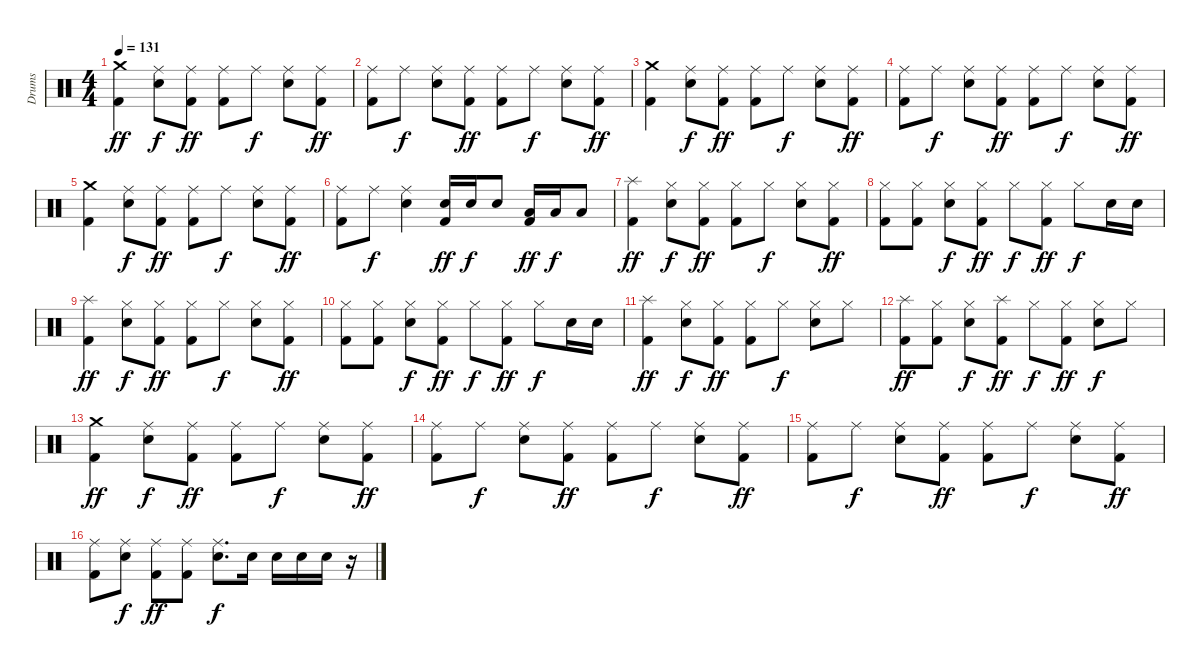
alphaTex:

\track ("Drums" "Drums") {instrument percussion}
\staff {score}
\articulation defaults
\ts (4 4)
\tempo 131
\clef neutral
\ks c
("Crash medium (hit)" "Kick (hit) 2").4{dy ff} ("Ride (middle)" "Electric Snare (hit)").8{dy f} ("Ride (middle)" "Kick (hit) 2").8{dy ff} ("Ride (middle)" "Kick (hit) 2").8 "Ride (middle)".8{dy f} ("Ride (middle)" "Electric Snare (hit)").8 ("Ride (middle)" "Kick (hit) 2").8{dy ff} |
("Ride (middle)" "Kick (hit) 2").8 "Ride (middle)".8{dy f} ("Ride (middle)" "Electric Snare (hit)").8 ("Ride (middle)" "Kick (hit) 2").8{dy ff} ("Ride (middle)" "Kick (hit) 2").8 "Ride (middle)".8{dy f} ("Ride (middle)" "Electric Snare (hit)").8 ("Ride (middle)" "Kick (hit) 2").8{dy ff} |
("Crash medium (hit)" "Kick (hit) 2").4 ("Ride (middle)" "Electric Snare (hit)").8{dy f} ("Ride (middle)" "Kick (hit) 2").8{dy ff} ("Ride (middle)" "Kick (hit) 2").8 "Ride (middle)".8{dy f} ("Ride (middle)" "Electric Snare (hit)").8 ("Ride (middle)" "Kick (hit) 2").8{dy ff} |
("Ride (middle)" "Kick (hit) 2").8 "Ride (middle)".8{dy f} ("Ride (middle)" "Electric Snare (hit)").8 ("Ride (middle)" "Kick (hit) 2").8{dy ff} ("Ride (middle)" "Kick (hit) 2").8 "Ride (middle)".8{dy f} ("Ride (middle)" "Electric Snare (hit)").8 ("Ride (middle)" "Kick (hit) 2").8{dy ff} |
("Crash medium (hit)" "Kick (hit) 2").4 ("Ride (middle)" "Electric Snare (hit)").8{dy f} ("Ride (middle)" "Kick (hit) 2").8{dy ff} ("Ride (middle)" "Kick (hit) 2").8 "Ride (middle)".8{dy f} ("Ride (middle)" "Electric Snare (hit)").8 ("Ride (middle)" "Kick (hit) 2").8{dy ff} |
("Ride (middle)" "Kick (hit) 2").8 "Ride (middle)".8{dy f} ("Ride (middle)" "Electric Snare (hit)").4 ("Electric Snare (hit)" "Kick (hit) 2").16{dy ff} "Electric Snare (hit)".16{dy f} "Electric Snare (hit)".8 ("Low Tom (hit)" "Kick (hit) 2").16{dy ff} "Low Tom (hit)".16{dy f} "Low Tom (hit)".8 |
("Splash (hit)" "Kick (hit) 2").4{dy ff} ("Hi-Hat (closed)" "Electric Snare (hit)").8{dy f} ("Hi-Hat (closed)" "Kick (hit) 2").8{dy ff} ("Hi-Hat (closed)" "Kick (hit) 2").8 "Hi-Hat (closed)".8{dy f} ("Hi-Hat (closed)" "Electric Snare (hit)").8 ("Hi-Hat (closed)" "Kick (hit) 2").8{dy ff} |
("Hi-Hat (closed)" "Kick (hit) 2").8 ("Hi-Hat (closed)" "Kick (hit) 2").8 ("Hi-Hat (closed)" "Electric Snare (hit)").8{dy f} ("Hi-Hat (closed)" "Kick (hit) 2").8{dy ff} "Hi-Hat (closed)".8{dy f} ("Hi-Hat (closed)" "Kick (hit) 2").8{dy ff} "Hi-Hat (closed)".8{dy f} "Electric Snare (hit)".16 "Electric Snare (hit)".16 |
("Splash (hit)" "Kick (hit) 2").4{dy ff} ("Hi-Hat (closed)" "Electric Snare (hit)").8{dy f} ("Hi-Hat (closed)" "Kick (hit) 2").8{dy ff} ("Hi-Hat (closed)" "Kick (hit) 2").8 "Hi-Hat (closed)".8{dy f} ("Hi-Hat (closed)" "Electric Snare (hit)").8 ("Hi-Hat (closed)" "Kick (hit) 2").8{dy ff} |
("Hi-Hat (closed)" "Kick (hit) 2").8 ("Hi-Hat (closed)" "Kick (hit) 2").8 ("Hi-Hat (closed)" "Electric Snare (hit)").8{dy f} ("Hi-Hat (closed)" "Kick (hit) 2").8{dy ff} "Hi-Hat (closed)".8{dy f} ("Hi-Hat (closed)" "Kick (hit) 2").8{dy ff} "Hi-Hat (closed)".8{dy f} "Electric Snare (hit)".16 "Electric Snare (hit)".16 |
("Splash (hit)" "Kick (hit) 2").4{dy ff} ("Hi-Hat (closed)" "Electric Snare (hit)").8{dy f} ("Hi-Hat (closed)" "Kick (hit) 2").8{dy ff} ("Hi-Hat (closed)" "Kick (hit) 2").8 "Hi-Hat (closed)".8{dy f} ("Hi-Hat (closed)" "Electric Snare (hit)").8 "Hi-Hat (closed)".8 |
("Splash (hit)" "Kick (hit) 2").8{dy ff} ("Hi-Hat (closed)" "Kick (hit) 2").8 ("Hi-Hat (closed)" "Electric Snare (hit)").8{dy f} ("Splash (hit)" "Kick (hit) 2").8{dy ff} "Hi-Hat (closed)".8{dy f} ("Hi-Hat (closed)" "Kick (hit) 2").8{dy ff} ("Hi-Hat (closed)" "Electric Snare (hit)").8{dy f} "Hi-Hat (closed)".8 |
("Crash medium (hit)" "Kick (hit) 2").4{dy ff} ("Ride (middle)" "Electric Snare (hit)").8{dy f} ("Ride (middle)" "Kick (hit) 2").8{dy ff} ("Ride (middle)" "Kick (hit) 2").8 "Ride (middle)".8{dy f} ("Ride (middle)" "Electric Snare (hit)").8 ("Ride (middle)" "Kick (hit) 2").8{dy ff} |
("Ride (middle)" "Kick (hit) 2").8 "Ride (middle)".8{dy f} ("Ride (middle)" "Electric Snare (hit)").8 ("Ride (middle)" "Kick (hit) 2").8{dy ff} ("Ride (middle)" "Kick (hit) 2").8 "Ride (middle)".8{dy f} ("Ride (middle)" "Electric Snare (hit)").8 ("Ride (middle)" "Kick (hit) 2").8{dy ff} |
("Ride (middle)" "Kick (hit) 2").8 "Ride (middle)".8{dy f} ("Ride (middle)" "Electric Snare (hit)").8 ("Ride (middle)" "Kick (hit) 2").8{dy ff} ("Ride (middle)" "Kick (hit) 2").8 "Ride (middle)".8{dy f} ("Ride (middle)" "Electric Snare (hit)").8 ("Ride (middle)" "Kick (hit) 2").8{dy ff} |
("Ride (middle)" "Kick (hit) 2").8 ("Ride (middle)" "Electric Snare (hit)").8{dy f} ("Ride (middle)" "Kick (hit) 2").8{dy ff} ("Ride (middle)" "Kick (hit) 2").8 ("Ride (middle)" "Electric Snare (hit)").8{d dy f} "Electric Snare (hit)".16 "Electric Snare (hit)".16 "Electric Snare (hit)".16 "Electric Snare (hit)".16 r.16
